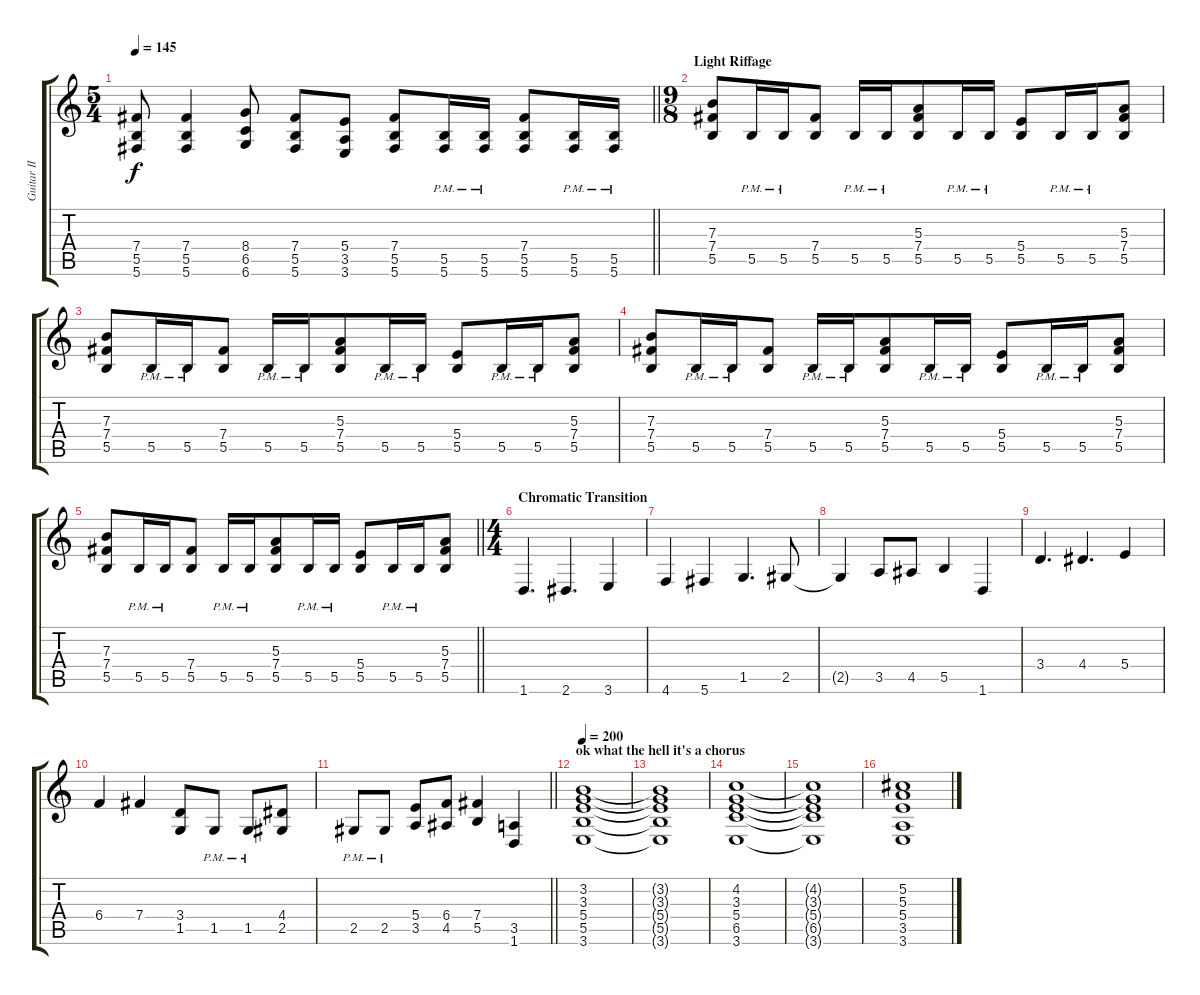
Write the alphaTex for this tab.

\track ("Guitar II" "Guitar II") {instrument distortionguitar}
\staff {score tabs}
\tuning (Db4 Ab3 E3 B2 Gb2 Db2) {hide}
\ts (5 4)
\tempo 145
\clef g2
\barLineRight lightlight
\ks c
(7.4{t} 5.5{t} 5.6{t}).8{dy f} (7.4 5.5 5.6).4 (8.4 6.5 6.6).8 (7.4 5.5 5.6).8 (5.4 3.5 3.6).8 (7.4 5.5 5.6).8 (5.5{pm} 5.6{pm}).16 (5.5{pm} 5.6{pm}).16 (7.4 5.5 5.6).8 (5.5{pm} 5.6{pm}).16 (5.5{pm} 5.6{pm}).16 |
\ts (9 8)
\section ("" "Light Riffage")
(7.3 7.4 5.5).8{volume 14} 5.5{pm}.16 5.5{pm}.16 (7.4 5.5).8 5.5{pm}.16 5.5{pm}.16 (5.3 7.4 5.5).8 5.5{pm}.16 5.5{pm}.16 (5.4 5.5).8 5.5{pm}.16 5.5{pm}.16 (5.3 7.4 5.5).8 |
(7.3 7.4 5.5).8 5.5{pm}.16 5.5{pm}.16 (7.4 5.5).8 5.5{pm}.16 5.5{pm}.16 (5.3 7.4 5.5).8 5.5{pm}.16 5.5{pm}.16 (5.4 5.5).8 5.5{pm}.16 5.5{pm}.16 (5.3 7.4 5.5).8 |
(7.3 7.4 5.5).8 5.5{pm}.16 5.5{pm}.16 (7.4 5.5).8 5.5{pm}.16 5.5{pm}.16 (5.3 7.4 5.5).8 5.5{pm}.16 5.5{pm}.16 (5.4 5.5).8 5.5{pm}.16 5.5{pm}.16 (5.3 7.4 5.5).8 |
\barLineRight lightlight
(7.3 7.4 5.5).8 5.5{pm}.16 5.5{pm}.16 (7.4 5.5).8 5.5{pm}.16 5.5{pm}.16 (5.3 7.4 5.5).8 5.5{pm}.16 5.5{pm}.16 (5.4 5.5).8 5.5{pm}.16 5.5{pm}.16 (5.3 7.4 5.5).8 |
\ts (4 4)
\section ("" "Chromatic Transition")
1.6.4{d} 2.6.4{d} 3.6.4 |
4.6.4 5.6.4 1.5.4{d} 2.5.8 |
2.5{t}.4 3.5.8 4.5.8 5.5.4 1.6.4 |
3.4.4{d} 4.4.4{d} 5.4.4 |
6.4.4 7.4.4 (3.4 1.5).8 1.5{pm}.8 1.5{pm}.8 (4.4 2.5).8 |
\barLineRight lightlight
2.5{pm}.8 2.5{pm}.8 (5.4 3.5).8 (6.4 4.5).8 (7.4 5.5).4 (3.5 1.6).4 |
\section ("" "ok what the hell it's a chorus")
\tempo 200
(3.2 3.3 5.4 5.5 3.6).1{volume 11} |
(3.2{t} 3.3{t} 5.4{t} 5.5{t} 3.6{t}).1 |
(4.2 3.3 5.4 6.5 3.6).1 |
(4.2{t} 3.3{t} 5.4{t} 6.5{t} 3.6{t}).1 |
(5.2 5.3 5.4 3.5 3.6).1
